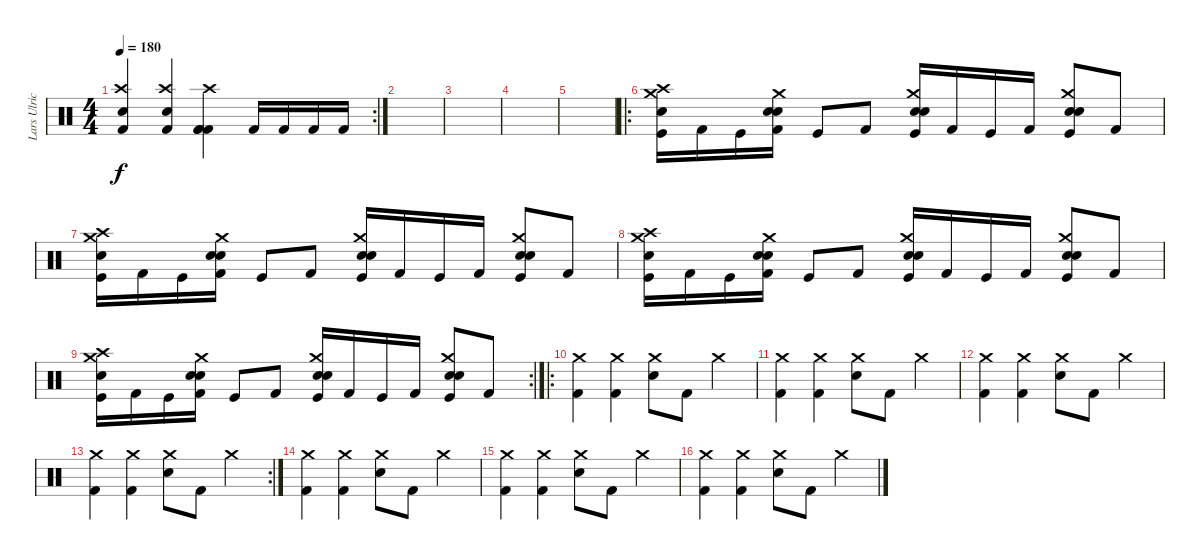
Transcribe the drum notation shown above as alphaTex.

\track ("Lars Ulrich" "Lars Ulric") {instrument percussion}
\staff {score}
\articulation defaults
\rc 2
\ts (4 4)
\tempo 180
\clef neutral
\ks c
("Kick (hit) 2" "Crash high (hit)" "Electric Snare (hit)").4{dy f} ("Kick (hit) 2" "Crash high (hit)" "Electric Snare (hit)").4 ("Kick (hit) 2" "Crash high (hit)" "Kick (hit) 2" "Kick (hit) 2").4 "Kick (hit) 2".16 "Kick (hit) 2".16 "Kick (hit) 2".16 "Kick (hit) 2".16 |
|
|
|
|
\ro
("Snare (hit) 2" "Crash medium (hit)" "Crash high (hit)" "Kick (hit)").16 "Kick (hit) 2".16 "Kick (hit)".16 ("Snare (hit) 2" "Crash medium (hit)" "Electric Snare (hit)" "Kick (hit) 2").16 "Kick (hit)".8 "Kick (hit) 2".8 ("Snare (hit) 2" "Crash medium (hit)" "Electric Snare (hit)" "Kick (hit)").16 "Kick (hit) 2".16 "Kick (hit)".16 "Kick (hit) 2".16 ("Snare (hit) 2" "Crash medium (hit)" "Electric Snare (hit)" "Kick (hit)").8 "Kick (hit) 2".8 |
("Snare (hit) 2" "Crash medium (hit)" "Crash high (hit)" "Kick (hit)").16 "Kick (hit) 2".16 "Kick (hit)".16 ("Snare (hit) 2" "Crash medium (hit)" "Electric Snare (hit)" "Kick (hit) 2").16 "Kick (hit)".8 "Kick (hit) 2".8 ("Snare (hit) 2" "Crash medium (hit)" "Electric Snare (hit)" "Kick (hit)").16 "Kick (hit) 2".16 "Kick (hit)".16 "Kick (hit) 2".16 ("Snare (hit) 2" "Crash medium (hit)" "Electric Snare (hit)" "Kick (hit)").8 "Kick (hit) 2".8 |
("Snare (hit) 2" "Crash medium (hit)" "Crash high (hit)" "Kick (hit)").16 "Kick (hit) 2".16 "Kick (hit)".16 ("Snare (hit) 2" "Crash medium (hit)" "Electric Snare (hit)" "Kick (hit) 2").16 "Kick (hit)".8 "Kick (hit) 2".8 ("Snare (hit) 2" "Crash medium (hit)" "Electric Snare (hit)" "Kick (hit)").16 "Kick (hit) 2".16 "Kick (hit)".16 "Kick (hit) 2".16 ("Snare (hit) 2" "Crash medium (hit)" "Electric Snare (hit)" "Kick (hit)").8 "Kick (hit) 2".8 |
\rc 2
("Snare (hit) 2" "Crash medium (hit)" "Crash high (hit)" "Kick (hit)").16 "Kick (hit) 2".16 "Kick (hit)".16 ("Snare (hit) 2" "Crash medium (hit)" "Electric Snare (hit)" "Kick (hit) 2").16 "Kick (hit)".8 "Kick (hit) 2".8 ("Snare (hit) 2" "Crash medium (hit)" "Electric Snare (hit)" "Kick (hit)").16 "Kick (hit) 2".16 "Kick (hit)".16 "Kick (hit) 2".16 ("Snare (hit) 2" "Crash medium (hit)" "Electric Snare (hit)" "Kick (hit)").8 "Kick (hit) 2".8 |
\ro
("Crash medium (hit)" "Kick (hit) 2").4 ("Crash medium (hit)" "Kick (hit) 2").4 ("Crash medium (hit)" "Electric Snare (hit)").8 "Kick (hit) 2".8 "Crash medium (hit)".4 |
("Crash medium (hit)" "Kick (hit) 2").4 ("Crash medium (hit)" "Kick (hit) 2").4 ("Crash medium (hit)" "Electric Snare (hit)").8 "Kick (hit) 2".8 "Crash medium (hit)".4 |
("Crash medium (hit)" "Kick (hit) 2").4 ("Crash medium (hit)" "Kick (hit) 2").4 ("Crash medium (hit)" "Electric Snare (hit)").8 "Kick (hit) 2".8 "Crash medium (hit)".4 |
\rc 2
("Crash medium (hit)" "Kick (hit) 2").4 ("Crash medium (hit)" "Kick (hit) 2").4 ("Crash medium (hit)" "Electric Snare (hit)").8 "Kick (hit) 2".8 "Crash medium (hit)".4 |
("Crash medium (hit)" "Kick (hit) 2").4 ("Crash medium (hit)" "Kick (hit) 2").4 ("Crash medium (hit)" "Electric Snare (hit)").8 "Kick (hit) 2".8 "Crash medium (hit)".4 |
("Crash medium (hit)" "Kick (hit) 2").4 ("Crash medium (hit)" "Kick (hit) 2").4 ("Crash medium (hit)" "Electric Snare (hit)").8 "Kick (hit) 2".8 "Crash medium (hit)".4 |
("Crash medium (hit)" "Kick (hit) 2").4 ("Crash medium (hit)" "Kick (hit) 2").4 ("Crash medium (hit)" "Electric Snare (hit)").8 "Kick (hit) 2".8 "Crash medium (hit)".4
